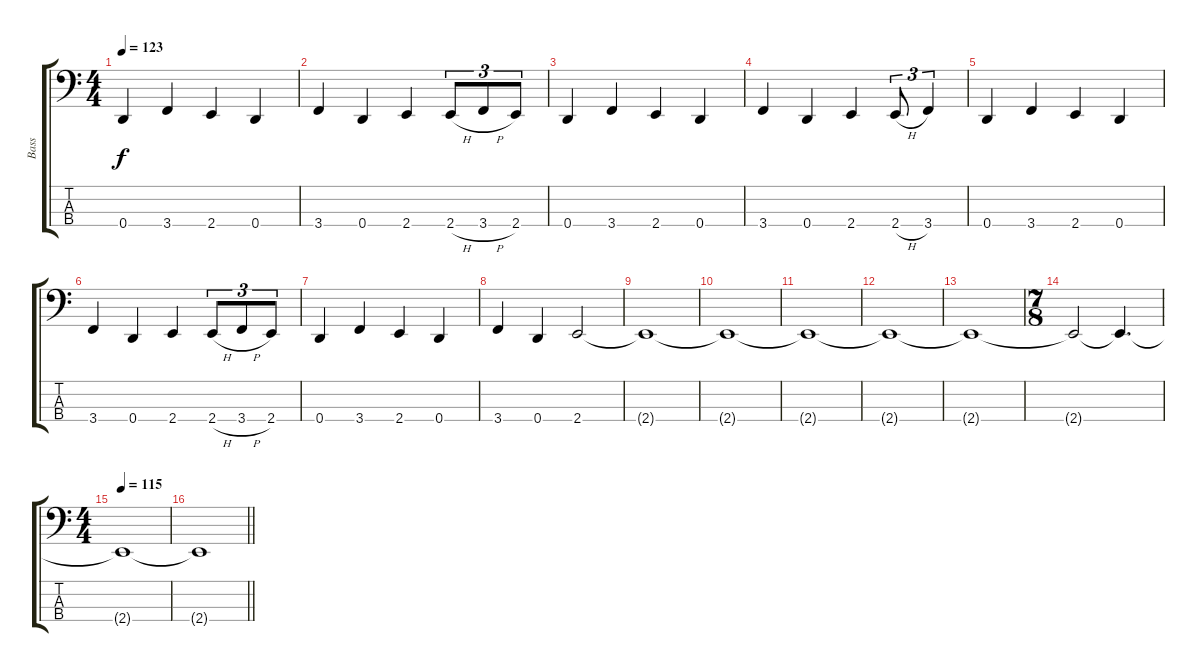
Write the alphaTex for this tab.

\track ("Bass" "Bass") {instrument electricbasspick}
\staff {score tabs}
\tuning (F2 C2 G1 D1) {hide}
\ts (4 4)
\tempo 123
\clef f4
\ks c
0.4.4{dy f} 3.4.4 2.4.4 0.4.4 |
3.4.4 0.4.4 2.4.4 2.4{h}.8{tu (3 2)} 3.4{h}.8{tu (3 2)} 2.4.8{tu (3 2)} |
0.4.4 3.4.4 2.4.4 0.4.4 |
3.4.4 0.4.4 2.4.4 2.4{h}.8{tu (3 2)} 3.4.4{tu (3 2)} |
0.4.4 3.4.4 2.4.4 0.4.4 |
3.4.4 0.4.4 2.4.4 2.4{h}.8{tu (3 2)} 3.4{h}.8{tu (3 2)} 2.4.8{tu (3 2)} |
0.4.4 3.4.4 2.4.4 0.4.4 |
3.4.4 0.4.4 2.4.2 |
2.4{t}.1 |
2.4{t}.1 |
2.4{t}.1 |
2.4{t}.1 |
2.4{t}.1 |
\ts (7 8)
2.4{t}.2 2.4{t}.4{d} |
\ts (4 4)
\tempo 115
2.4{t}.1 |
\barLineRight lightlight
2.4{t}.1
